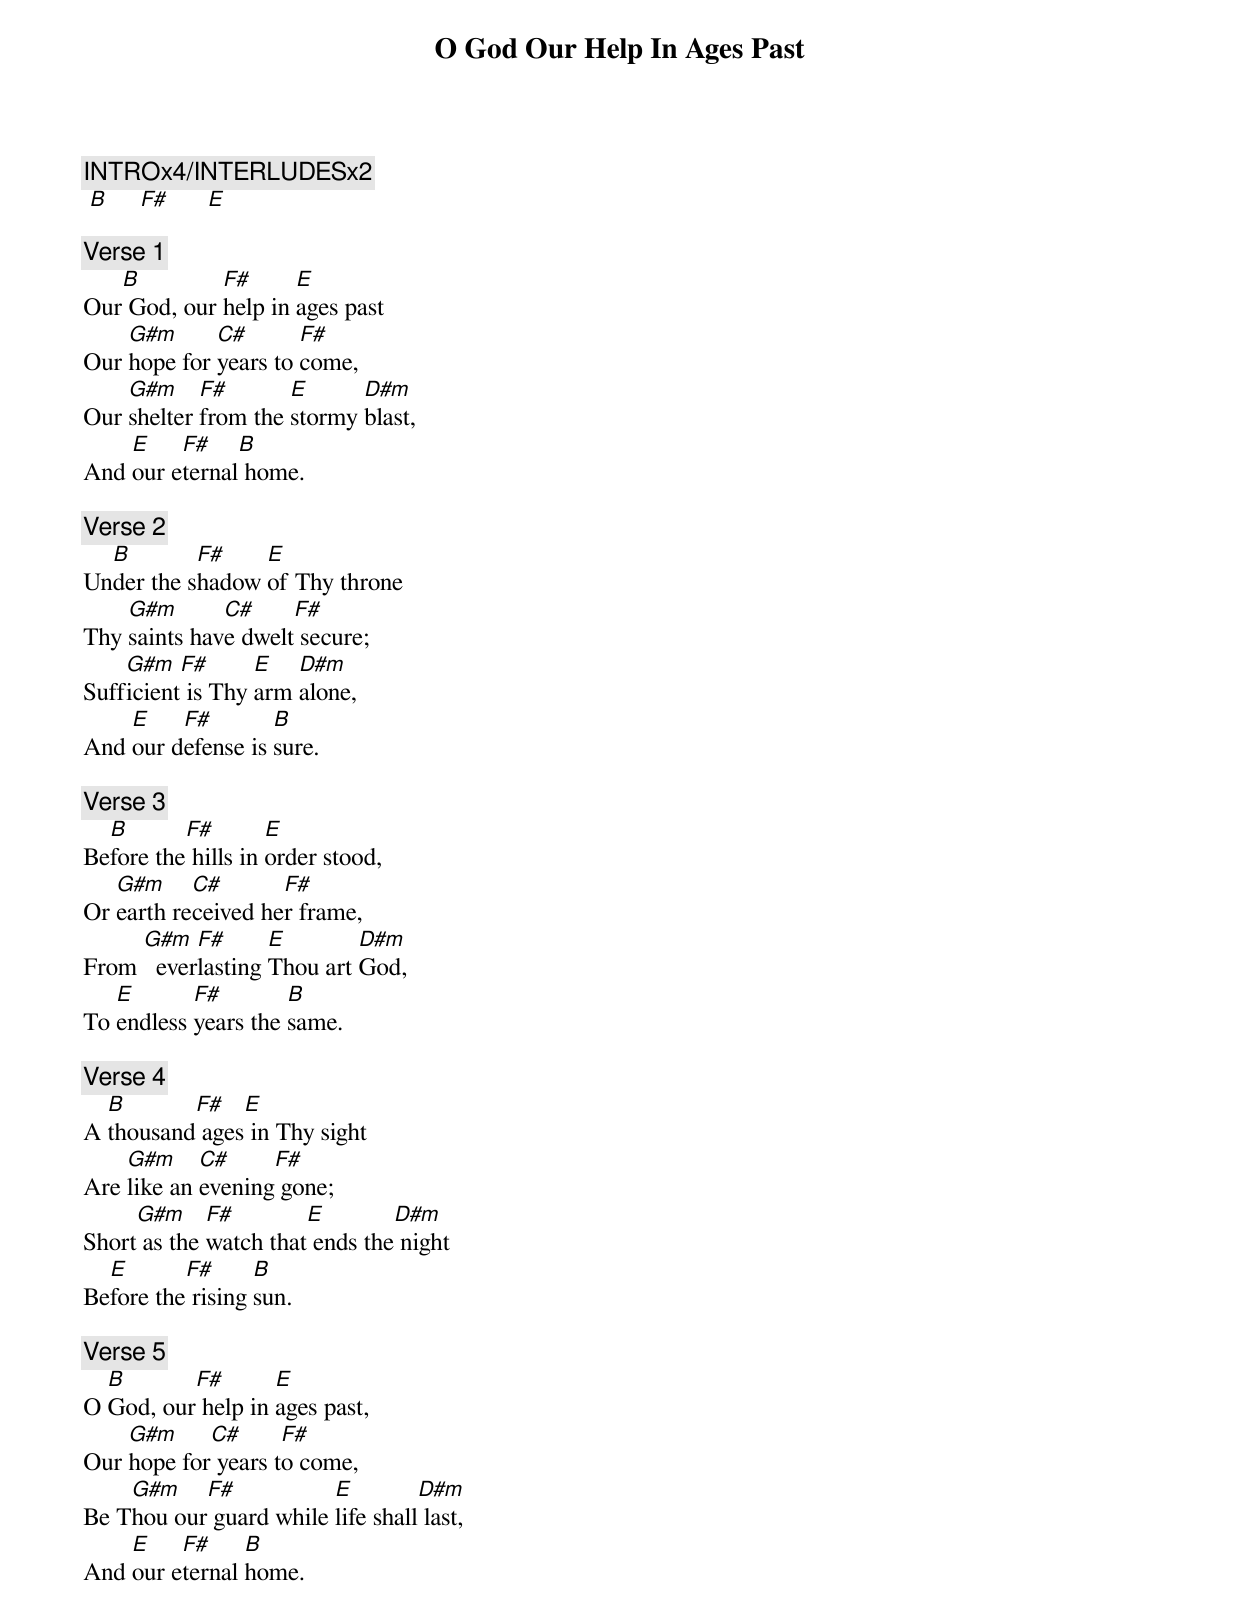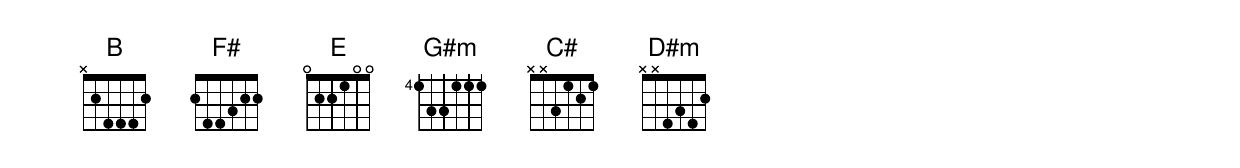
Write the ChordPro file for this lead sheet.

{title:O God Our Help In Ages Past}
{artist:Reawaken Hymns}
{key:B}
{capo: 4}

{comment:INTROx4/INTERLUDESx2}
 [B]     [F#]      [E]

{comment:Verse 1}
Our[B] God, our [F#]help in [E]ages past
Our [G#m]hope for [C#]years to [F#]come,
Our [G#m]shelter [F#]from the [E]stormy [D#m]blast,
And [E]our e[F#]ternal[B] home.

{comment:Verse 2}
Un[B]der the s[F#]hadow [E]of Thy throne
Thy [G#m]saints hav[C#]e dwelt[F#] secure;
Suff[G#m]icient[F#] is Thy [E]arm [D#m]alone,
And [E]our d[F#]efense is [B]sure.

{comment:Verse 3}
Be[B]fore the[F#] hills in [E]order stood,
Or [G#m]earth re[C#]ceived he[F#]r frame,
From [G#m]  ever[F#]lasting [E]Thou art [D#m]God,
To [E]endless [F#]years the [B]same.

{comment:Verse 4}
A [B]thousand[F#] ages[E] in Thy sight
Are [G#m]like an [C#]evening[F#] gone;
Short[G#m] as the [F#]watch that[E] ends the[D#m] night
Be[E]fore the[F#] rising [B]sun.

{comment:Verse 5}
O [B]God, our[F#] help in [E]ages past,
Our [G#m]hope for[C#] years t[F#]o come,
Be T[G#m]hou our[F#] guard while [E]life shall[D#m] last,
And [E]our e[F#]ternal [B]home.
